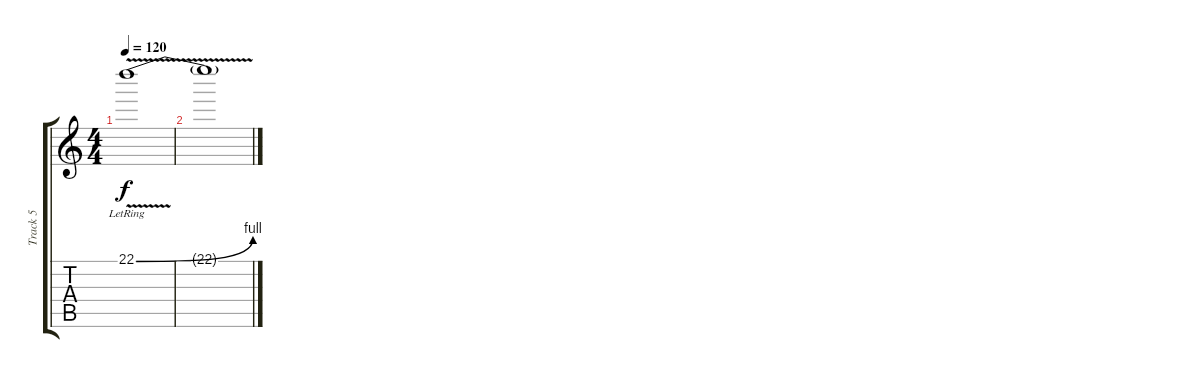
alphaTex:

\track ("Track 5" "Track 5") {instrument distortionguitar}
\staff {score tabs}
\tuning (E4 B3 G3 D3 A2 E2) {hide}
\ts (4 4)
\tempo 120
\clef g2
\ks c
22.1{be (bend 0 0 60 4) v lr}.1{dy f} |
22.1{t}.1
